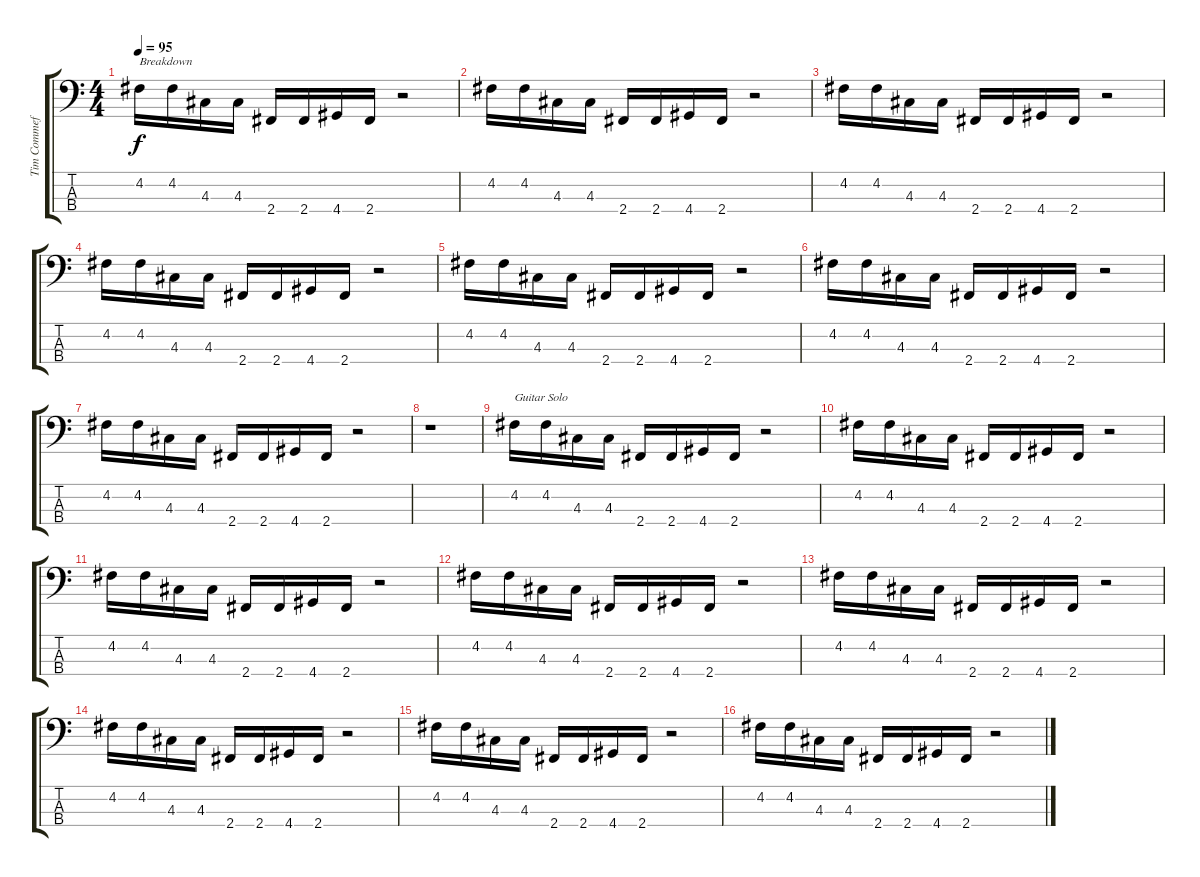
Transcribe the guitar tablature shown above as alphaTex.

\track ("Tim Commeford" "Tim Commef") {instrument electricbassfinger}
\staff {score tabs}
\tuning (G2 D2 A1 E1) {hide}
\ts (4 4)
\tempo 95
\clef f4
\ks c
4.2.16{txt "Breakdown" dy f instrument electricbassfinger} 4.2.16 4.3.16 4.3.16 2.4.16 2.4.16 4.4.16 2.4.16 r.2 |
4.2.16 4.2.16 4.3.16 4.3.16 2.4.16 2.4.16 4.4.16 2.4.16 r.2 |
4.2.16 4.2.16 4.3.16 4.3.16 2.4.16 2.4.16 4.4.16 2.4.16 r.2 |
4.2.16 4.2.16 4.3.16 4.3.16 2.4.16 2.4.16 4.4.16 2.4.16 r.2 |
4.2.16 4.2.16 4.3.16 4.3.16 2.4.16 2.4.16 4.4.16 2.4.16 r.2 |
4.2.16 4.2.16 4.3.16 4.3.16 2.4.16 2.4.16 4.4.16 2.4.16 r.2 |
4.2.16 4.2.16 4.3.16 4.3.16 2.4.16 2.4.16 4.4.16 2.4.16 r.2 |
r.1 |
4.2.16{txt "Guitar Solo"} 4.2.16 4.3.16 4.3.16 2.4.16 2.4.16 4.4.16 2.4.16 r.2 |
4.2.16 4.2.16 4.3.16 4.3.16 2.4.16 2.4.16 4.4.16 2.4.16 r.2 |
4.2.16 4.2.16 4.3.16 4.3.16 2.4.16 2.4.16 4.4.16 2.4.16 r.2 |
4.2.16 4.2.16 4.3.16 4.3.16 2.4.16 2.4.16 4.4.16 2.4.16 r.2 |
4.2.16 4.2.16 4.3.16 4.3.16 2.4.16 2.4.16 4.4.16 2.4.16 r.2 |
4.2.16 4.2.16 4.3.16 4.3.16 2.4.16 2.4.16 4.4.16 2.4.16 r.2 |
4.2.16 4.2.16 4.3.16 4.3.16 2.4.16 2.4.16 4.4.16 2.4.16 r.2 |
4.2.16 4.2.16 4.3.16 4.3.16 2.4.16 2.4.16 4.4.16 2.4.16 r.2
